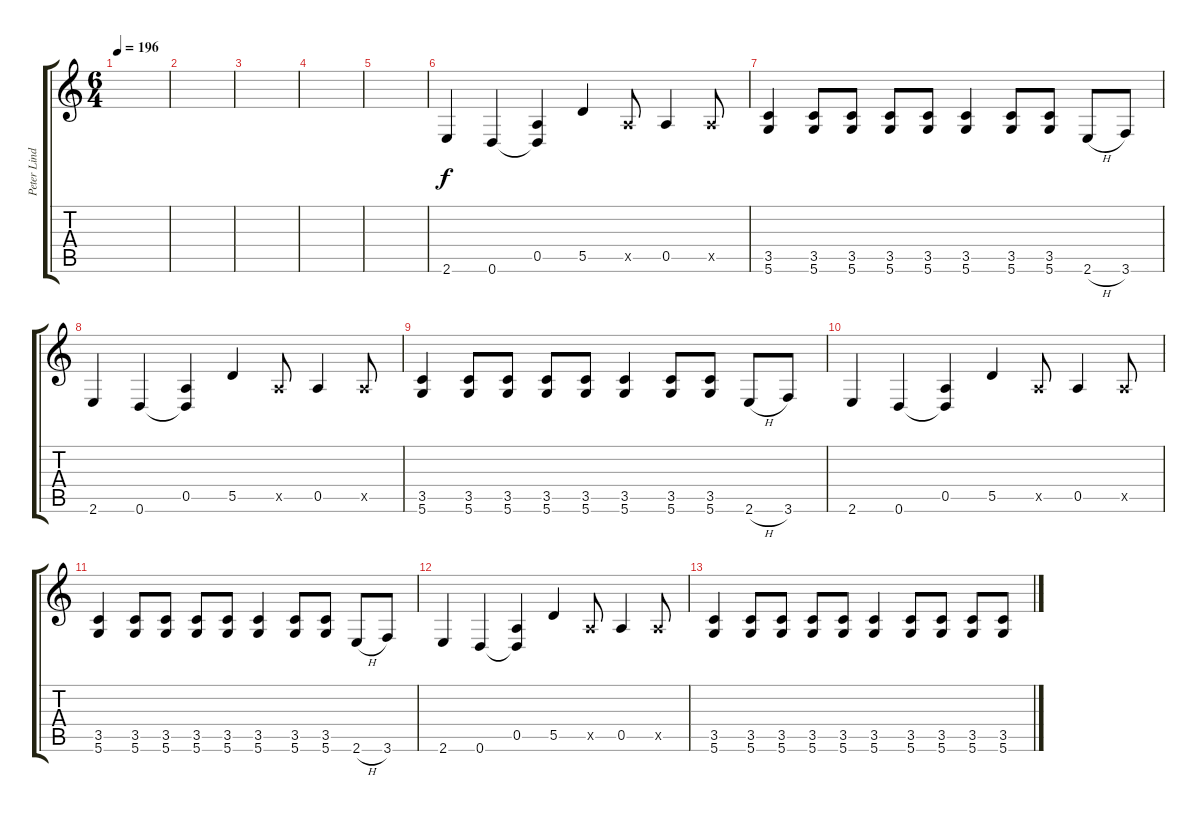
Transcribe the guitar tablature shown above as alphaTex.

\track ("Peter Lindgren" "Peter Lind") {mute instrument distortionguitar}
\staff {score tabs}
\tuning (D4 A3 F3 D3 A2 D2) {hide}
\ts (6 4)
\tempo 196
\clef g2
\ks c
|
|
|
|
|
2.6.4{dy f} 0.6.4 (0.5 0.6{t}).4 5.5.4 0.5{x}.8 0.5.4 0.5{x}.8 |
(3.5 5.6).4 (3.5 5.6).8 (3.5 5.6).8 (3.5 5.6).8 (3.5 5.6).8 (3.5 5.6).4 (3.5 5.6).8 (3.5 5.6).8 2.6{h}.8 3.6.8 |
2.6.4 0.6.4 (0.5 0.6{t}).4 5.5.4 0.5{x}.8 0.5.4 0.5{x}.8 |
(3.5 5.6).4 (3.5 5.6).8 (3.5 5.6).8 (3.5 5.6).8 (3.5 5.6).8 (3.5 5.6).4 (3.5 5.6).8 (3.5 5.6).8 2.6{h}.8 3.6.8 |
2.6.4 0.6.4 (0.5 0.6{t}).4 5.5.4 0.5{x}.8 0.5.4 0.5{x}.8 |
(3.5 5.6).4 (3.5 5.6).8 (3.5 5.6).8 (3.5 5.6).8 (3.5 5.6).8 (3.5 5.6).4 (3.5 5.6).8 (3.5 5.6).8 2.6{h}.8 3.6.8 |
2.6.4 0.6.4 (0.5 0.6{t}).4 5.5.4 0.5{x}.8 0.5.4 0.5{x}.8 |
(3.5 5.6).4 (3.5 5.6).8 (3.5 5.6).8 (3.5 5.6).8 (3.5 5.6).8 (3.5 5.6).4 (3.5 5.6).8 (3.5 5.6).8 (3.5 5.6).8 (3.5 5.6).8
